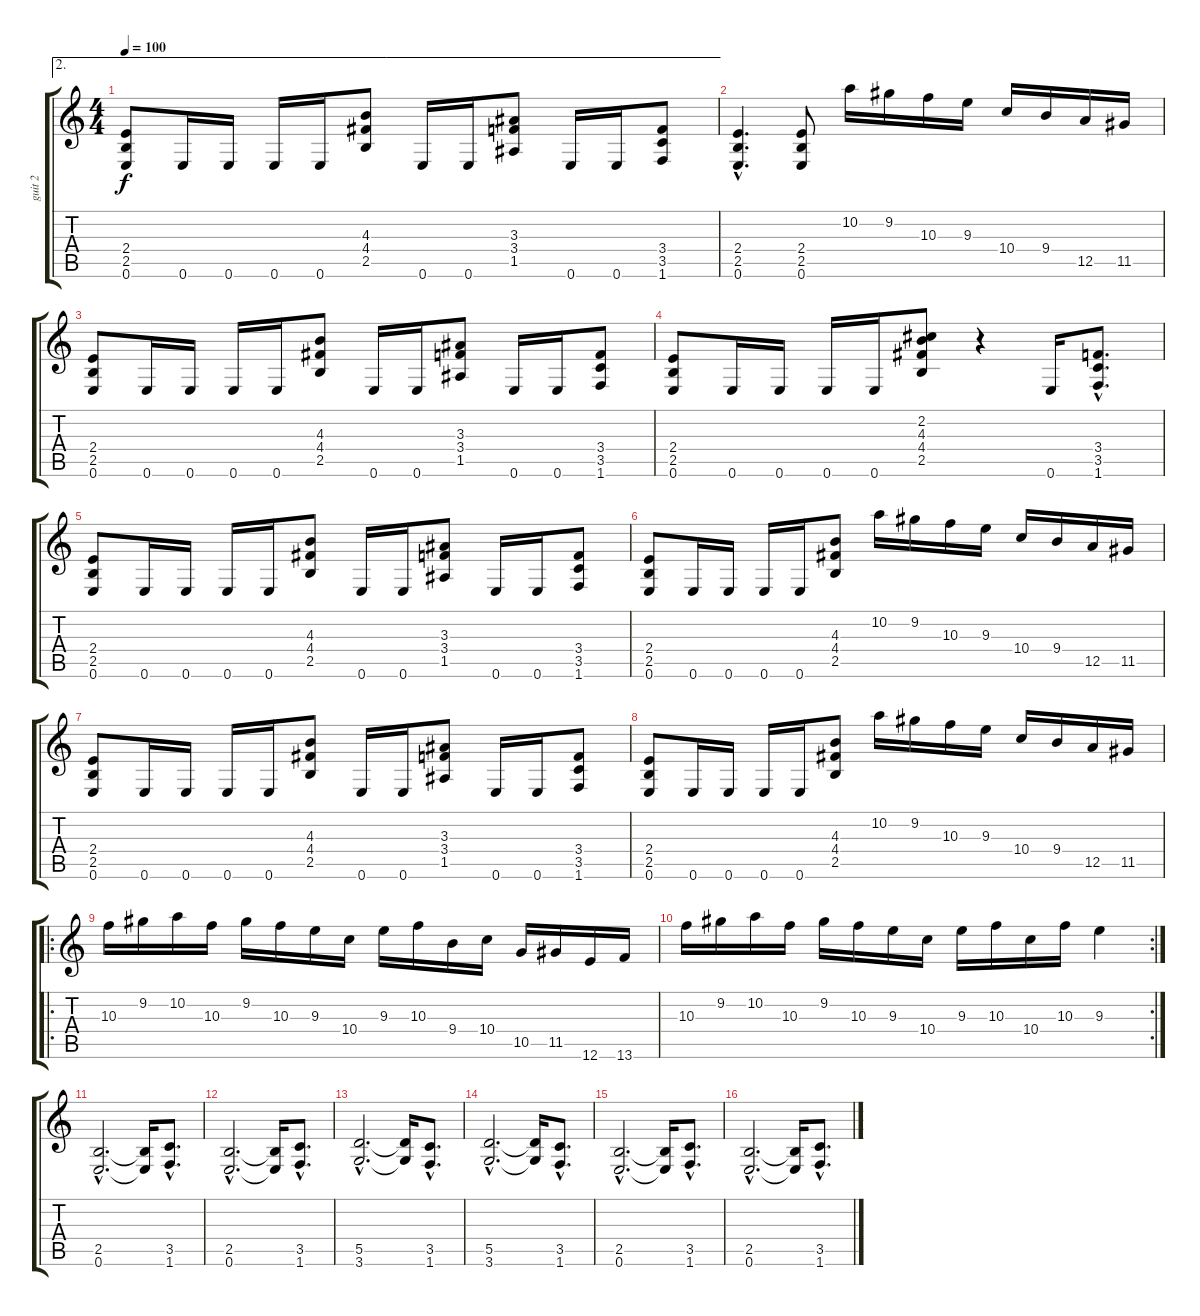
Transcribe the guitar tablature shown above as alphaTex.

\track ("guit 2" "guit 2") {instrument distortionguitar}
\staff {score tabs}
\tuning (E4 B3 G3 D3 A2 E2) {hide}
\ae 2
\ts (4 4)
\tempo 100
\clef g2
\ks c
(2.4 2.5 0.6).8{dy f} 0.6.16 0.6.16 0.6.16 0.6.16 (4.3 4.4 2.5).8 0.6.16 0.6.16 (3.3 3.4 1.5).8 0.6.16 0.6.16 (3.4 3.5 1.6).8 |
(2.4{hac} 2.5{hac} 0.6{hac}).4{d} (2.4 2.5 0.6).8 10.2.16 9.2.16 10.3.16 9.3.16 10.4.16 9.4.16 12.5.16 11.5.16 |
(2.4 2.5 0.6).8 0.6.16 0.6.16 0.6.16 0.6.16 (4.3 4.4 2.5).8 0.6.16 0.6.16 (3.3 3.4 1.5).8 0.6.16 0.6.16 (3.4 3.5 1.6).8 |
(2.4 2.5 0.6).8 0.6.16 0.6.16 0.6.16 0.6.16 (2.2 4.3 4.4 2.5).8 r.4 0.6.16 (3.4{hac} 3.5{hac} 1.6{hac}).8{d} |
(2.4 2.5 0.6).8 0.6.16 0.6.16 0.6.16 0.6.16 (4.3 4.4 2.5).8 0.6.16 0.6.16 (3.3 3.4 1.5).8 0.6.16 0.6.16 (3.4 3.5 1.6).8 |
(2.4 2.5 0.6).8 0.6.16 0.6.16 0.6.16 0.6.16 (4.3 4.4 2.5).8 10.2.16 9.2.16 10.3.16 9.3.16 10.4.16 9.4.16 12.5.16 11.5.16 |
(2.4 2.5 0.6).8 0.6.16 0.6.16 0.6.16 0.6.16 (4.3 4.4 2.5).8 0.6.16 0.6.16 (3.3 3.4 1.5).8 0.6.16 0.6.16 (3.4 3.5 1.6).8 |
(2.4 2.5 0.6).8 0.6.16 0.6.16 0.6.16 0.6.16 (4.3 4.4 2.5).8 10.2.16 9.2.16 10.3.16 9.3.16 10.4.16 9.4.16 12.5.16 11.5.16 |
\ro
10.3.16 9.2.16 10.2.16 10.3.16 9.2.16 10.3.16 9.3.16 10.4.16 9.3.16 10.3.16 9.4.16 10.4.16 10.5.16 11.5.16 12.6.16 13.6.16 |
\rc 2
10.3.16 9.2.16 10.2.16 10.3.16 9.2.16 10.3.16 9.3.16 10.4.16 9.3.16 10.3.16 10.4.16 10.3.16 9.3.4 |
(2.5{hac} 0.6{hac}).2{d} (2.5{t} 0.6{t}).16 (3.5{hac} 1.6{hac}).8{d} |
(2.5{hac} 0.6{hac}).2{d} (2.5{t} 0.6{t}).16 (3.5{hac} 1.6{hac}).8{d} |
(5.5{hac} 3.6{hac}).2{d} (5.5{t} 3.6{t}).16 (3.5{hac} 1.6{hac}).8{d} |
(5.5{hac} 3.6{hac}).2{d} (5.5{t} 3.6{t}).16 (3.5{hac} 1.6{hac}).8{d} |
(2.5{hac} 0.6{hac}).2{d} (2.5{t} 0.6{t}).16 (3.5{hac} 1.6{hac}).8{d} |
(2.5{hac} 0.6{hac}).2{d} (2.5{t} 0.6{t}).16 (3.5{hac} 1.6{hac}).8{d}
